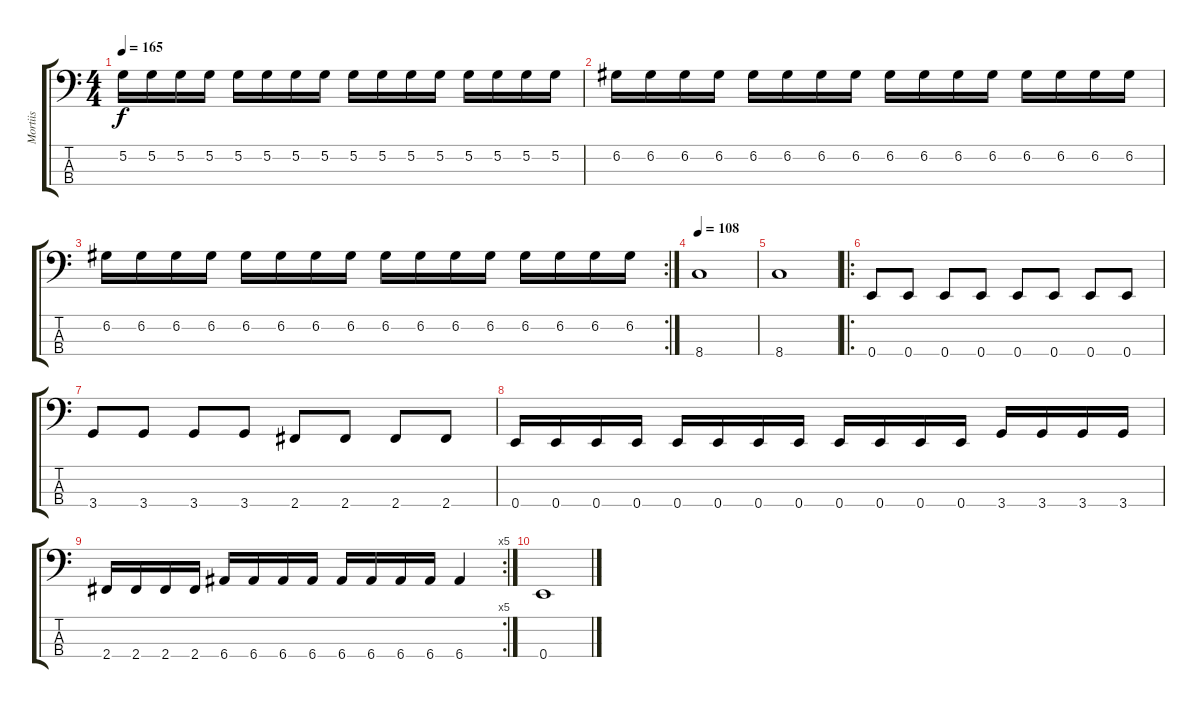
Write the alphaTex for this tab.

\track ("Mortiis" "Mortiis") {instrument electricbassfinger}
\staff {score tabs}
\tuning (G2 D2 A1 E1) {hide}
\ts (4 4)
\tempo 165
\clef f4
\ks c
5.2.16{dy f} 5.2.16 5.2.16 5.2.16 5.2.16 5.2.16 5.2.16 5.2.16 5.2.16 5.2.16 5.2.16 5.2.16 5.2.16 5.2.16 5.2.16 5.2.16 |
6.2.16 6.2.16 6.2.16 6.2.16 6.2.16 6.2.16 6.2.16 6.2.16 6.2.16 6.2.16 6.2.16 6.2.16 6.2.16 6.2.16 6.2.16 6.2.16 |
\rc 2
6.2.16 6.2.16 6.2.16 6.2.16 6.2.16 6.2.16 6.2.16 6.2.16 6.2.16 6.2.16 6.2.16 6.2.16 6.2.16 6.2.16 6.2.16 6.2.16 |
\tempo 108
8.4.1 |
8.4.1 |
\ro
0.4.8 0.4.8 0.4.8 0.4.8 0.4.8 0.4.8 0.4.8 0.4.8 |
3.4.8 3.4.8 3.4.8 3.4.8 2.4.8 2.4.8 2.4.8 2.4.8 |
0.4.16 0.4.16 0.4.16 0.4.16 0.4.16 0.4.16 0.4.16 0.4.16 0.4.16 0.4.16 0.4.16 0.4.16 3.4.16 3.4.16 3.4.16 3.4.16 |
\rc 5
2.4.16 2.4.16 2.4.16 2.4.16 6.4.16 6.4.16 6.4.16 6.4.16 6.4.16 6.4.16 6.4.16 6.4.16 6.4.4 |
0.4.1
